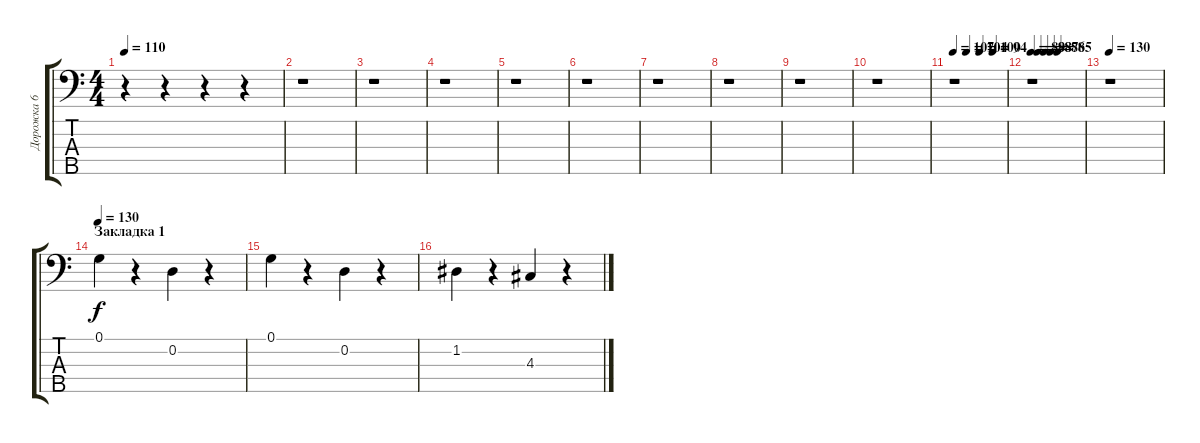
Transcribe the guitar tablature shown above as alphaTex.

\track ("Дорожка 6" "Дорожка 6") {instrument electricbassfinger}
\staff {score tabs}
\tuning (G2 D2 A1 E1 B0) {hide}
\ts (4 4)
\tempo 110
\clef f4
\ks c
r.4{dy f instrument electricbassfinger} r.4 r.4 r.4 |
r.1 |
r.1 |
r.1 |
r.1 |
r.1 |
r.1 |
r.1 |
r.1 |
r.1 |
\tempo 107
\tempo (104 0.25)
\tempo (100 0.5)
\tempo (94 0.75)
r.1 |
\tempo 90
\tempo 89
\tempo (88 0.125)
\tempo (87 0.25)
\tempo (86 0.375)
\tempo (85 0.5)
r.1 |
\tempo 130
r.1 |
\section ("" "Закладка 1")
\tempo 130
0.1.4 r.4 0.2.4 r.4 |
0.1.4 r.4 0.2.4 r.4 |
1.2.4 r.4 4.3.4 r.4
